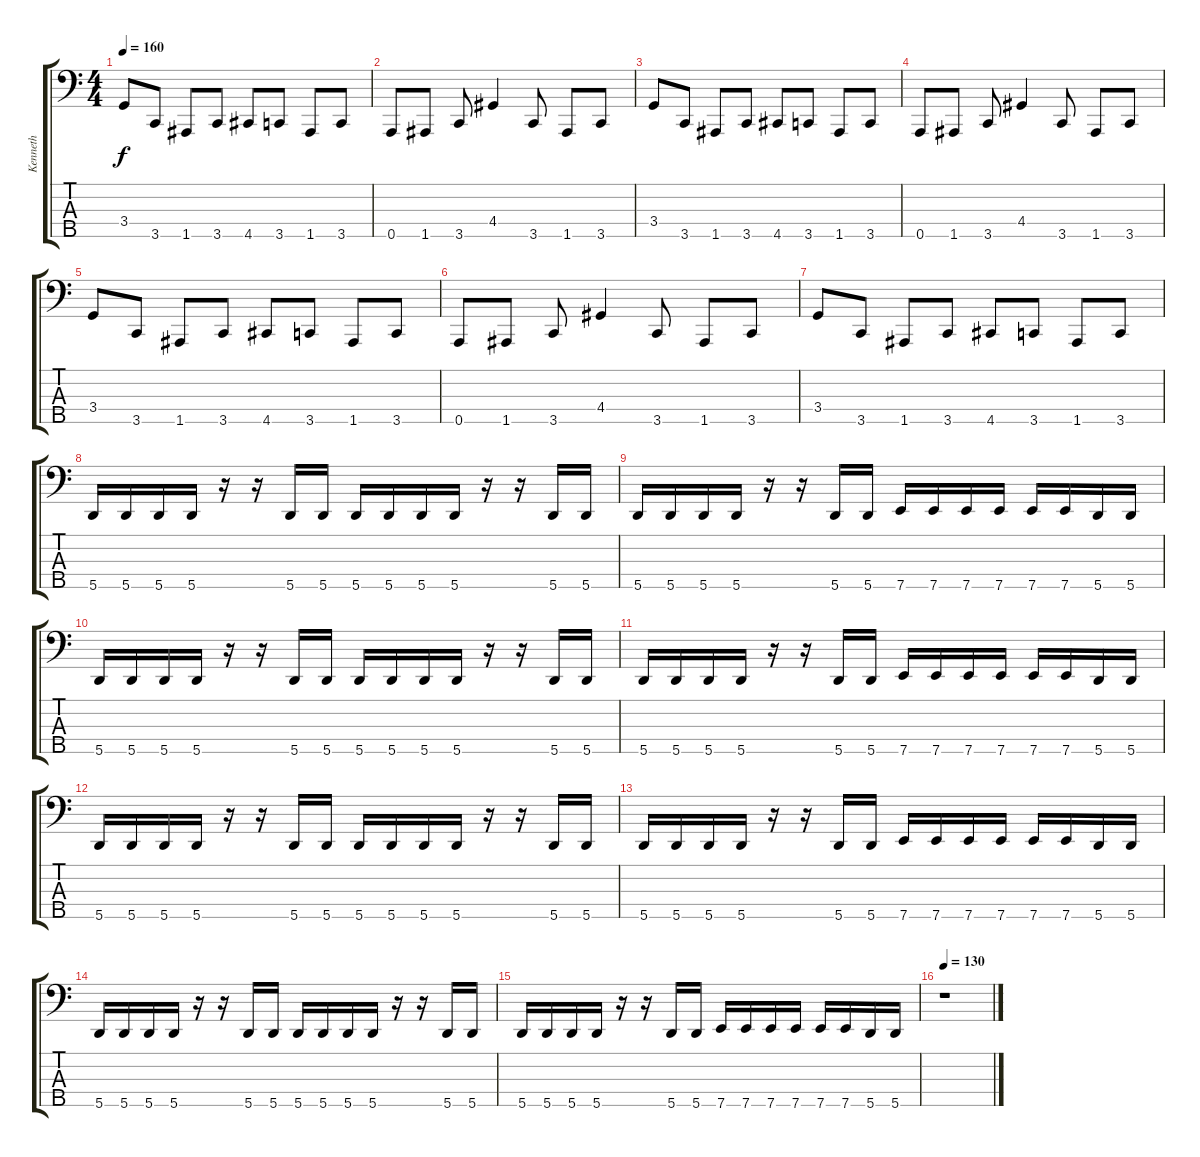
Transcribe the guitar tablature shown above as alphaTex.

\track ("Kenneth" "Kenneth") {instrument electricbasspick}
\staff {score tabs}
\tuning (G2 D2 A1 E1 A0) {hide}
\ts (4 4)
\tempo 160
\clef f4
\ks c
3.4.8{dy f} 3.5.8 1.5.8 3.5.8 4.5.8 3.5.8 1.5.8 3.5.8 |
0.5.8 1.5.8 3.5.8 4.4.4 3.5.8 1.5.8 3.5.8 |
3.4.8 3.5.8 1.5.8 3.5.8 4.5.8 3.5.8 1.5.8 3.5.8 |
0.5.8 1.5.8 3.5.8 4.4.4 3.5.8 1.5.8 3.5.8 |
3.4.8 3.5.8 1.5.8 3.5.8 4.5.8 3.5.8 1.5.8 3.5.8 |
0.5.8 1.5.8 3.5.8 4.4.4 3.5.8 1.5.8 3.5.8 |
3.4.8 3.5.8 1.5.8 3.5.8 4.5.8 3.5.8 1.5.8 3.5.8 |
5.5.16 5.5.16 5.5.16 5.5.16 r.16 r.16 5.5.16 5.5.16 5.5.16 5.5.16 5.5.16 5.5.16 r.16 r.16 5.5.16 5.5.16 |
5.5.16 5.5.16 5.5.16 5.5.16 r.16 r.16 5.5.16 5.5.16 7.5.16 7.5.16 7.5.16 7.5.16 7.5.16 7.5.16 5.5.16 5.5.16 |
5.5.16 5.5.16 5.5.16 5.5.16 r.16 r.16 5.5.16 5.5.16 5.5.16 5.5.16 5.5.16 5.5.16 r.16 r.16 5.5.16 5.5.16 |
5.5.16 5.5.16 5.5.16 5.5.16 r.16 r.16 5.5.16 5.5.16 7.5.16 7.5.16 7.5.16 7.5.16 7.5.16 7.5.16 5.5.16 5.5.16 |
5.5.16 5.5.16 5.5.16 5.5.16 r.16 r.16 5.5.16 5.5.16 5.5.16 5.5.16 5.5.16 5.5.16 r.16 r.16 5.5.16 5.5.16 |
5.5.16 5.5.16 5.5.16 5.5.16 r.16 r.16 5.5.16 5.5.16 7.5.16 7.5.16 7.5.16 7.5.16 7.5.16 7.5.16 5.5.16 5.5.16 |
5.5.16 5.5.16 5.5.16 5.5.16 r.16 r.16 5.5.16 5.5.16 5.5.16 5.5.16 5.5.16 5.5.16 r.16 r.16 5.5.16 5.5.16 |
5.5.16 5.5.16 5.5.16 5.5.16 r.16 r.16 5.5.16 5.5.16 7.5.16 7.5.16 7.5.16 7.5.16 7.5.16 7.5.16 5.5.16 5.5.16 |
\tempo 130
r.1
